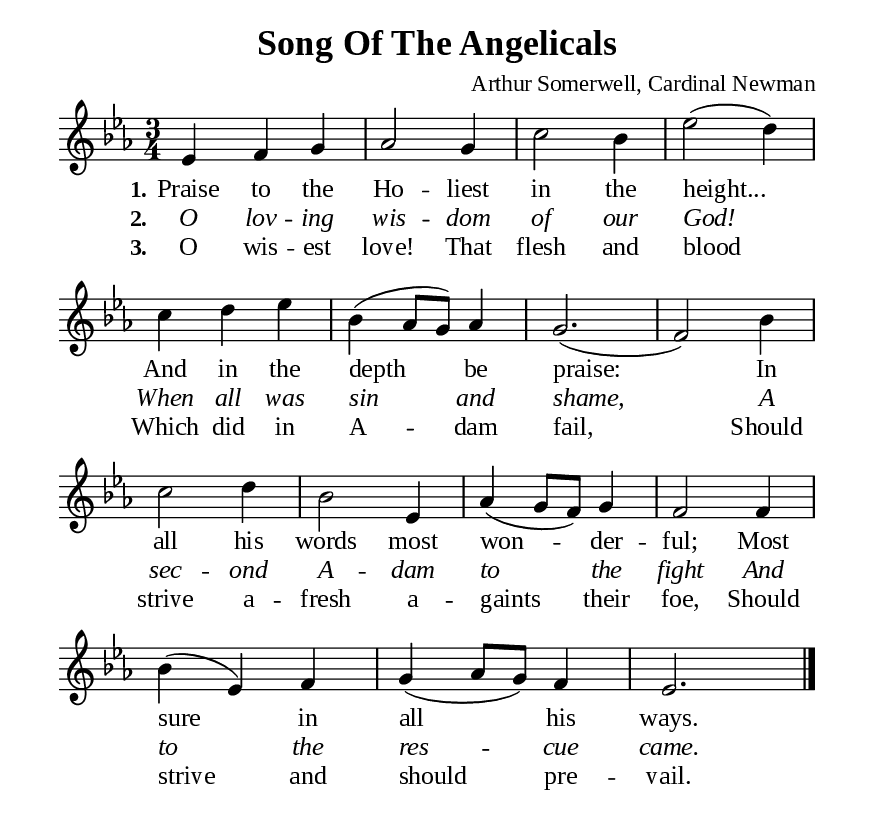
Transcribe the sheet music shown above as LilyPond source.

%%%%%%%%%%%%%%%%%%%%%%%%%%%%%
% CONTENTS OF THIS DOCUMENT
% 1. Common settings
% 2. Verse music
% 3. Verse lyrics
% 4. Layout
%%%%%%%%%%%%%%%%%%%%%%%%%%%%%

%%%%%%%%%%%%%%%%%%%%%%%%%%%%%
% 1. Common settings
%%%%%%%%%%%%%%%%%%%%%%%%%%%%%
\version "2.18.2"

\header {
  title = "Song Of The Angelicals"
  composer = "Arthur Somerwell, Cardinal Newman"
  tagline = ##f
}

global= {
  \key ees \major
  \time 3/4
  \override Score.BarNumber.break-visibility = ##(#f #f #f)
  \override Lyrics.LyricSpace.minimum-distance = #3.0
}

\paper {
  #(set-paper-size "a5")
  top-margin = 3.2\mm
  bottom-marign = 10\mm
  left-margin = 10\mm
  right-margin = 10\mm
  indent = #0
  #(define fonts
	 (make-pango-font-tree "Liberation Serif"
	 		       "Liberation Serif"
			       "Liberation Serif"
			       (/ 20 20)))
  system-system-spacing = #'((basic-distance . 3) (padding . 3))
}

printItalic = \with {
  \override LyricText.font-shape = #'italic
}

%%%%%%%%%%%%%%%%%%%%%%%%%%%%%
% 2. Verse music
%%%%%%%%%%%%%%%%%%%%%%%%%%%%%
musicVerseSoprano = \relative c' {
  %{	01	%} ees4 f g |
  %{	02	%} aes2 g4 |
  %{	03	%} c2 bes4 |
  %{	04	%} ees2 (d4) |
  %{	05	%} c d ees |
  %{	06	%} bes (aes8 g) aes4 |
  %{	07	%} g2. ( |
  %{	08	%} f2) bes4 |
  %{	09	%} c2 d4 |
  %{	10	%} bes2 ees,4 |
  %{	11	%} aes (g8 f) g4 |
  %{	12	%} f2 f4 |
  %{	13	%} bes (ees,) f |
  %{	14	%} g (aes8 g) f4 |
  %{	15	%} ees2. \bar "|."
}

%%%%%%%%%%%%%%%%%%%%%%%%%%%%%
% 3. Verse lyrics
%%%%%%%%%%%%%%%%%%%%%%%%%%%%%
verseOne = \lyricmode {
  \set stanza = #"1."
  Praise to the Ho -- liest in the height...
  And in the depth be praise:
  In all his words most won -- der -- ful;
  Most sure in all his ways.
}

verseTwo = \lyricmode {
  \set stanza = #"2."
  O lov -- ing wis -- dom of our God!
  When all was sin and shame,
  A sec -- ond A -- dam to the fight
  And to the res -- cue came.
}

verseThree = \lyricmode {
  \set stanza = #"3."
  O wis -- est love! That flesh and blood
  Which did in A -- dam fail,
  Should strive a -- fresh a -- gaints their foe,
  Should strive and should pre -- vail.
}

%%%%%%%%%%%%%%%%%%%%%%%%%%%%%
% 4. Layout
%%%%%%%%%%%%%%%%%%%%%%%%%%%%%
\score {
    \new ChoirStaff <<
      \new Staff <<
        \clef "treble"
        \new Voice = "sopranos" { \global   \musicVerseSoprano }
      >>
      \new Lyrics \lyricsto sopranos \verseOne
      \new Lyrics \printItalic \lyricsto sopranos \verseTwo
      \new Lyrics \lyricsto sopranos \verseThree
    >>
}
